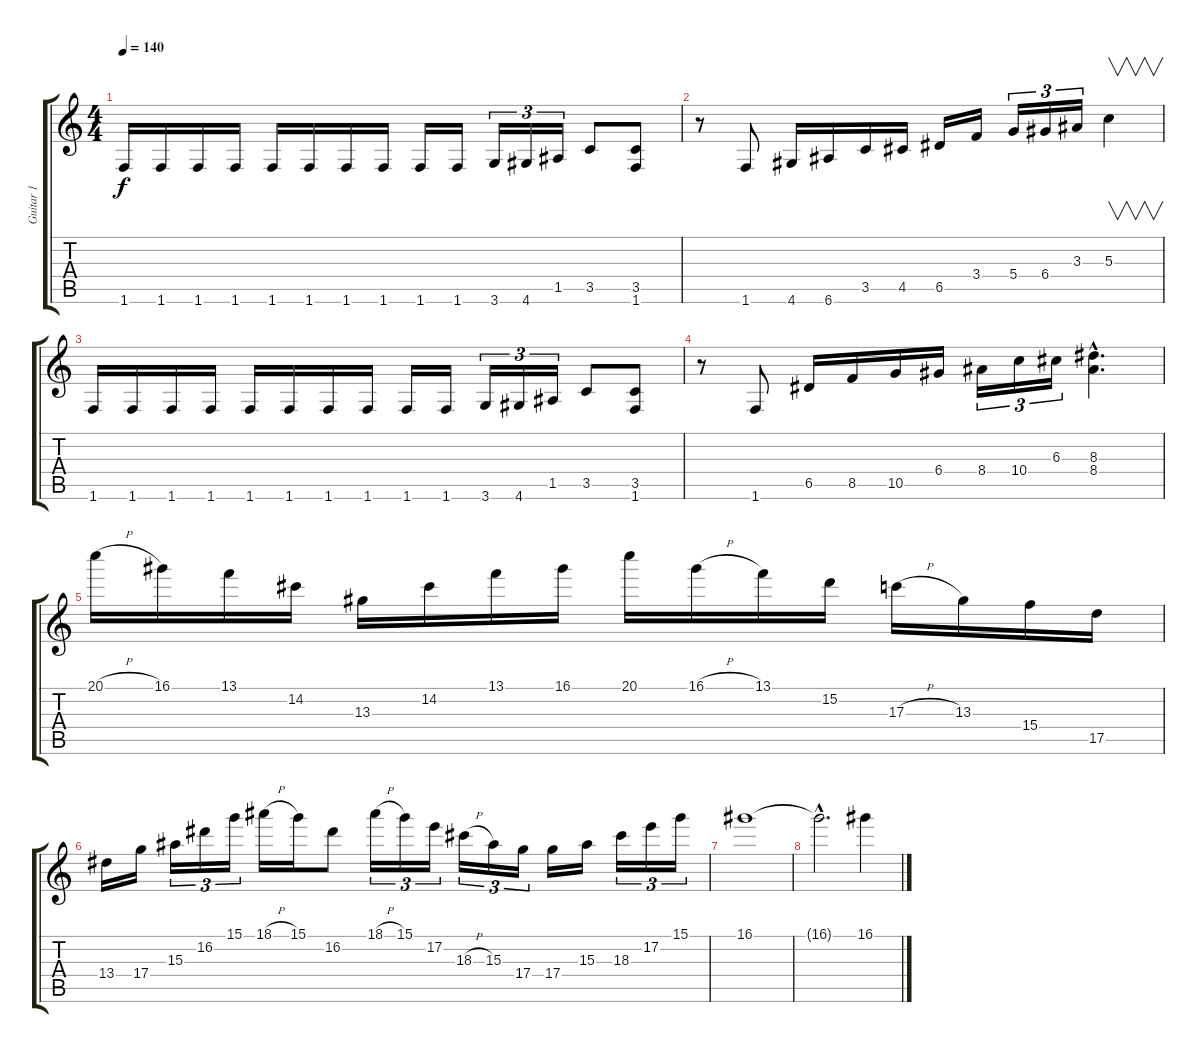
\track ("Guitar 1" "Guitar 1") {instrument distortionguitar}
\staff {score tabs}
\tuning (E4 B3 G3 D3 A2 E2) {hide}
\ts (4 4)
\tempo 140
\clef g2
\ks c
1.6.16{dy f} 1.6.16 1.6.16 1.6.16 1.6.16 1.6.16 1.6.16 1.6.16 1.6.16 1.6.16 3.6.16{tu (3 2)} 4.6.16{tu (3 2)} 1.5.16{tu (3 2)} 3.5.8 (3.5 1.6).8 |
r.8 1.6.8 4.6.16 6.6.16 3.5.16 4.5.16 6.5.16 3.4.16 5.4.16{tu (3 2)} 6.4.16{tu (3 2)} 3.3.16{tu (3 2)} 5.3.4{v} |
1.6.16 1.6.16 1.6.16 1.6.16 1.6.16 1.6.16 1.6.16 1.6.16 1.6.16 1.6.16 3.6.16{tu (3 2)} 4.6.16{tu (3 2)} 1.5.16{tu (3 2)} 3.5.8 (3.5 1.6).8 |
r.8 1.6.8 6.5.16 8.5.16 10.5.16 6.4.16 8.4.16{tu (3 2)} 10.4.16{tu (3 2)} 6.3.16{tu (3 2)} (8.3{hac} 8.4{hac}).4{d} |
20.1{h}.16 16.1.16 13.1.16 14.2.16 13.3.16 14.2.16 13.1.16 16.1.16 20.1.16 16.1{h}.16 13.1.16 15.2.16 17.3{h}.16 13.3.16 15.4.16 17.5.16 |
13.4.16 17.4.16 15.3.16{tu (3 2)} 16.2.16{tu (3 2)} 15.1.16{tu (3 2)} 18.1{h}.16 15.1.16 16.2.8 18.1{h}.16{tu (3 2)} 15.1.16{tu (3 2)} 17.2.16{tu (3 2)} 18.3{h}.16{tu (3 2)} 15.3.16{tu (3 2)} 17.4.16{tu (3 2)} 17.4.16 15.3.16 18.3.16{tu (3 2)} 17.2.16{tu (3 2)} 15.1.16{tu (3 2)} |
16.1.1 |
16.1{hac t}.2{d} 16.1{ss}.4
